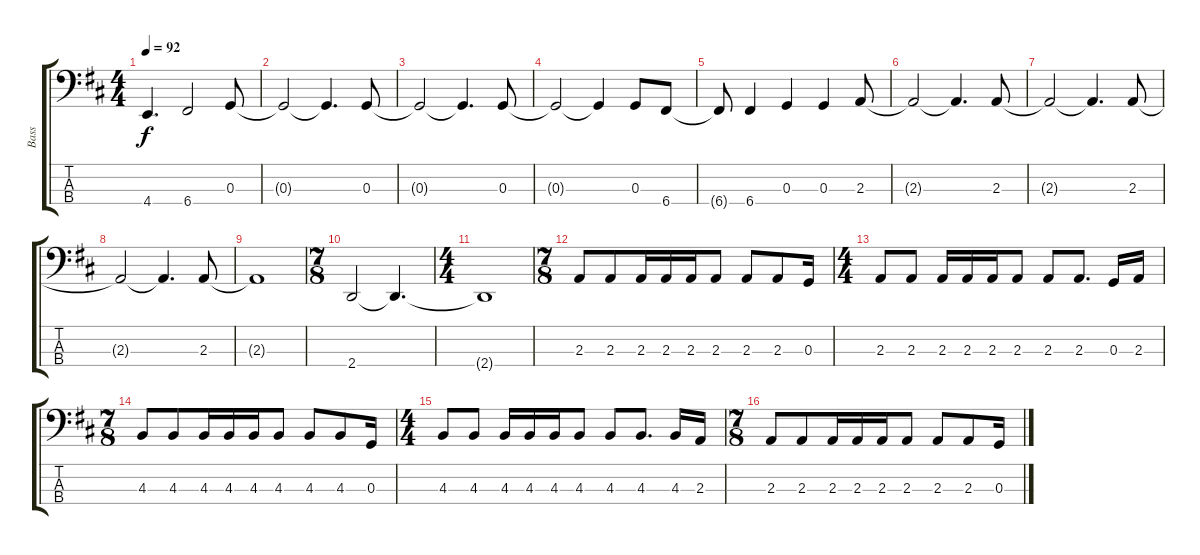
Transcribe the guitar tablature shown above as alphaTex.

\track ("Bass" "Bass") {instrument electricbasspick}
\staff {score tabs}
\tuning (F2 C2 G1 C1) {hide}
\ts (4 4)
\tempo 92
\clef f4
\ks d
4.4{t}.4{d dy f} 6.4.2 0.3.8 |
0.3{t}.2 0.3{t}.4{d} 0.3.8 |
0.3{t}.2 0.3{t}.4{d} 0.3.8 |
0.3{t}.2 0.3{t}.4 0.3.8 6.4.8 |
6.4{t}.8 6.4.4 0.3.4 0.3.4 2.3.8 |
2.3{t}.2 2.3{t}.4{d} 2.3.8 |
2.3{t}.2 2.3{t}.4{d} 2.3.8 |
2.3{t}.2 2.3{t}.4{d} 2.3.8 |
2.3{t}.1 |
\ts (7 8)
2.4.2 2.4{t}.4{d} |
\ts (4 4)
2.4{t}.1 |
\ts (7 8)
2.3.8 2.3.8 2.3.16 2.3.16 2.3.16 2.3.8 2.3.8 2.3.8 0.3.16 |
\ts (4 4)
2.3.8 2.3.8 2.3.16 2.3.16 2.3.16 2.3.8 2.3.8 2.3.8{d} 0.3.16 2.3.16 |
\ts (7 8)
4.3.8 4.3.8 4.3.16 4.3.16 4.3.16 4.3.8 4.3.8 4.3.8 0.3.16 |
\ts (4 4)
4.3.8 4.3.8 4.3.16 4.3.16 4.3.16 4.3.8 4.3.8 4.3.8{d} 4.3.16 2.3.16 |
\ts (7 8)
2.3.8 2.3.8 2.3.16 2.3.16 2.3.16 2.3.8 2.3.8 2.3.8 0.3.16
